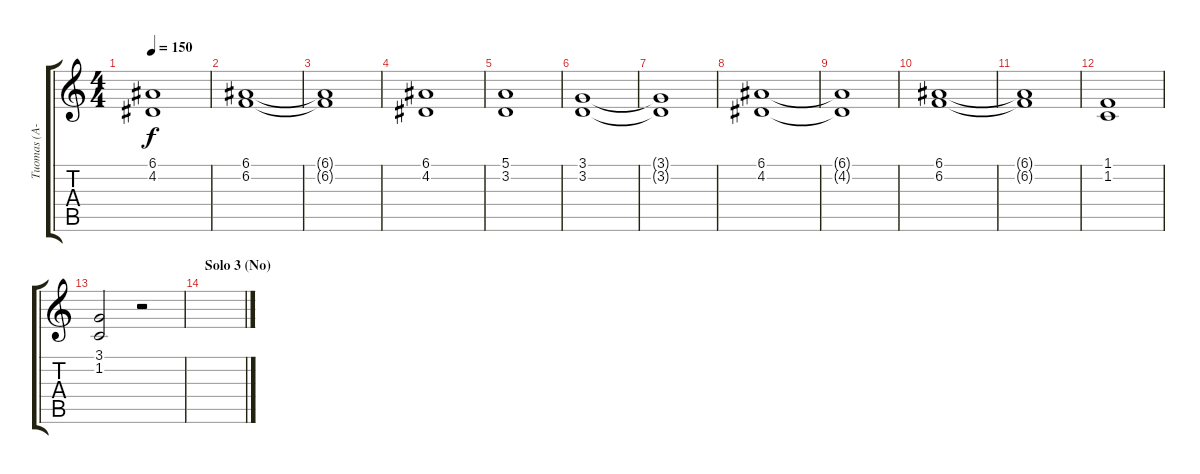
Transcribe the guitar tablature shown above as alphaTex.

\track ("Tuomas (A-a-hs)" "Tuomas (A-") {instrument choiraahs}
\staff {score tabs}
\tuning (E4 B3 G3 D3 A2 E2) {hide}
\ts (4 4)
\tempo 150
\clef g2
\ks c
(6.1{t} 4.2{t}).1{dy f} |
(6.1 6.2).1 |
(6.1{t} 6.2{t}).1 |
(6.1 4.2).1 |
(5.1 3.2).1 |
(3.1 3.2).1 |
(3.1{t} 3.2{t}).1 |
(6.1 4.2).1 |
(6.1{t} 4.2{t}).1 |
(6.1 6.2).1 |
(6.1{t} 6.2{t}).1 |
(1.1 1.2).1 |
(3.1 1.2).2 r.2 |
\section ("" "Solo 3 (No)")
